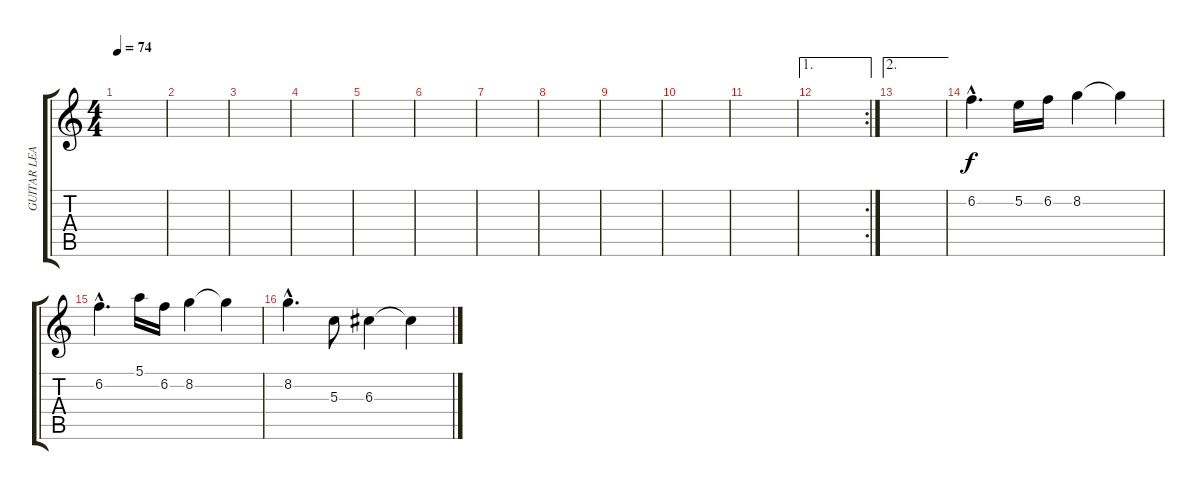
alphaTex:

\track ("GUITAR LEADER" "GUITAR LEA") {instrument distortionguitar}
\staff {score tabs}
\tuning (E4 B3 G3 D3 A2 E2) {hide}
\ts (4 4)
\tempo 74
\clef g2
\ks c
|
|
|
|
|
|
|
|
|
|
|
\ae 1
\rc 2
|
\ae 2
|
6.2{hac}.4{d} 5.2.16 6.2.16 8.2.4 8.2{t}.4 |
6.2{hac}.4{d} 5.1.16 6.2.16 8.2.4 8.2{t}.4 |
8.2{hac}.4{d} 5.3.8 6.3.4 6.3{t}.4
